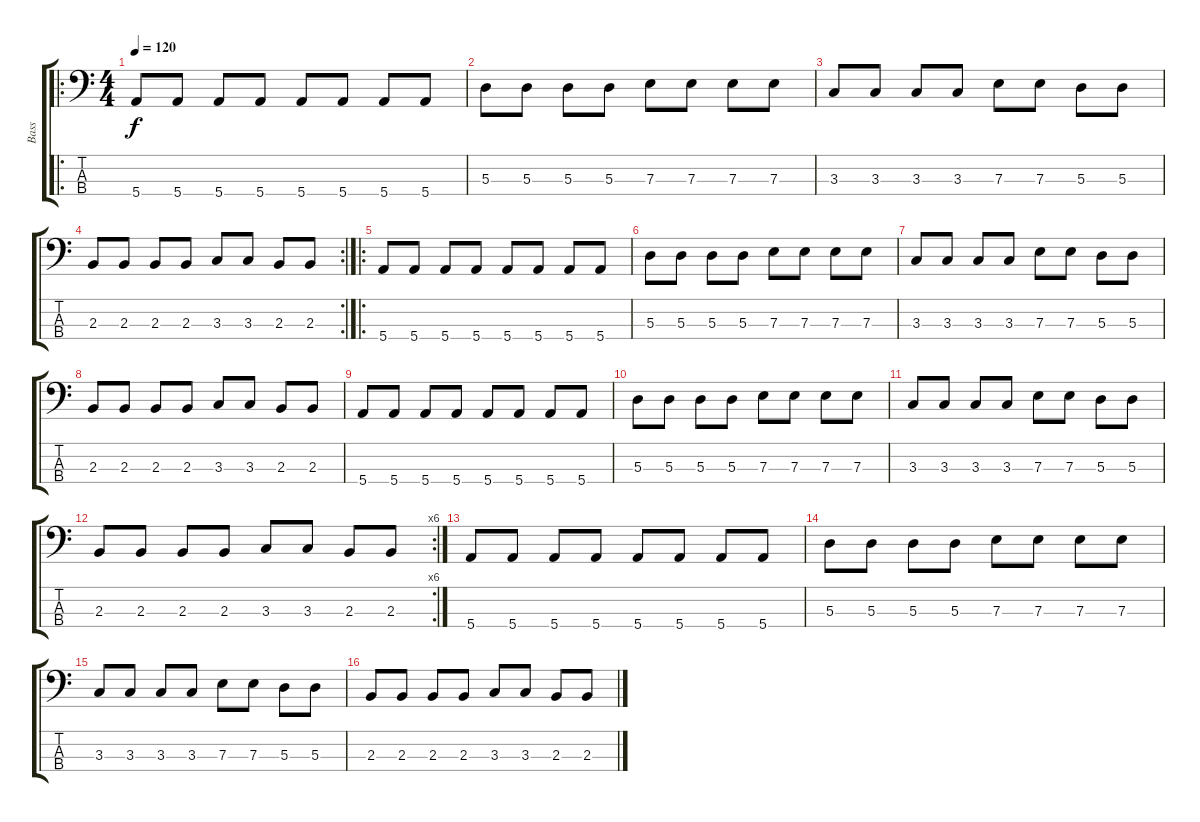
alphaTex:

\track ("Bass" "Bass") {instrument electricbassfinger}
\staff {score tabs}
\tuning (G2 D2 A1 E1) {hide}
\ro
\ts (4 4)
\tempo 120
\clef f4
\ks c
5.4.8{dy f} 5.4.8 5.4.8 5.4.8 5.4.8 5.4.8 5.4.8 5.4.8 |
5.3.8 5.3.8 5.3.8 5.3.8 7.3.8 7.3.8 7.3.8 7.3.8 |
3.3.8 3.3.8 3.3.8 3.3.8 7.3.8 7.3.8 5.3.8 5.3.8 |
\rc 2
2.3.8 2.3.8 2.3.8 2.3.8 3.3.8 3.3.8 2.3.8 2.3.8 |
\ro
5.4.8 5.4.8 5.4.8 5.4.8 5.4.8 5.4.8 5.4.8 5.4.8 |
5.3.8 5.3.8 5.3.8 5.3.8 7.3.8 7.3.8 7.3.8 7.3.8 |
3.3.8 3.3.8 3.3.8 3.3.8 7.3.8 7.3.8 5.3.8 5.3.8 |
2.3.8 2.3.8 2.3.8 2.3.8 3.3.8 3.3.8 2.3.8 2.3.8 |
5.4.8 5.4.8 5.4.8 5.4.8 5.4.8 5.4.8 5.4.8 5.4.8 |
5.3.8 5.3.8 5.3.8 5.3.8 7.3.8 7.3.8 7.3.8 7.3.8 |
3.3.8 3.3.8 3.3.8 3.3.8 7.3.8 7.3.8 5.3.8 5.3.8 |
\rc 6
2.3.8 2.3.8 2.3.8 2.3.8 3.3.8 3.3.8 2.3.8 2.3.8 |
5.4.8 5.4.8 5.4.8 5.4.8 5.4.8 5.4.8 5.4.8 5.4.8 |
5.3.8 5.3.8 5.3.8 5.3.8 7.3.8 7.3.8 7.3.8 7.3.8 |
3.3.8 3.3.8 3.3.8 3.3.8 7.3.8 7.3.8 5.3.8 5.3.8 |
2.3.8 2.3.8 2.3.8 2.3.8 3.3.8 3.3.8 2.3.8 2.3.8
